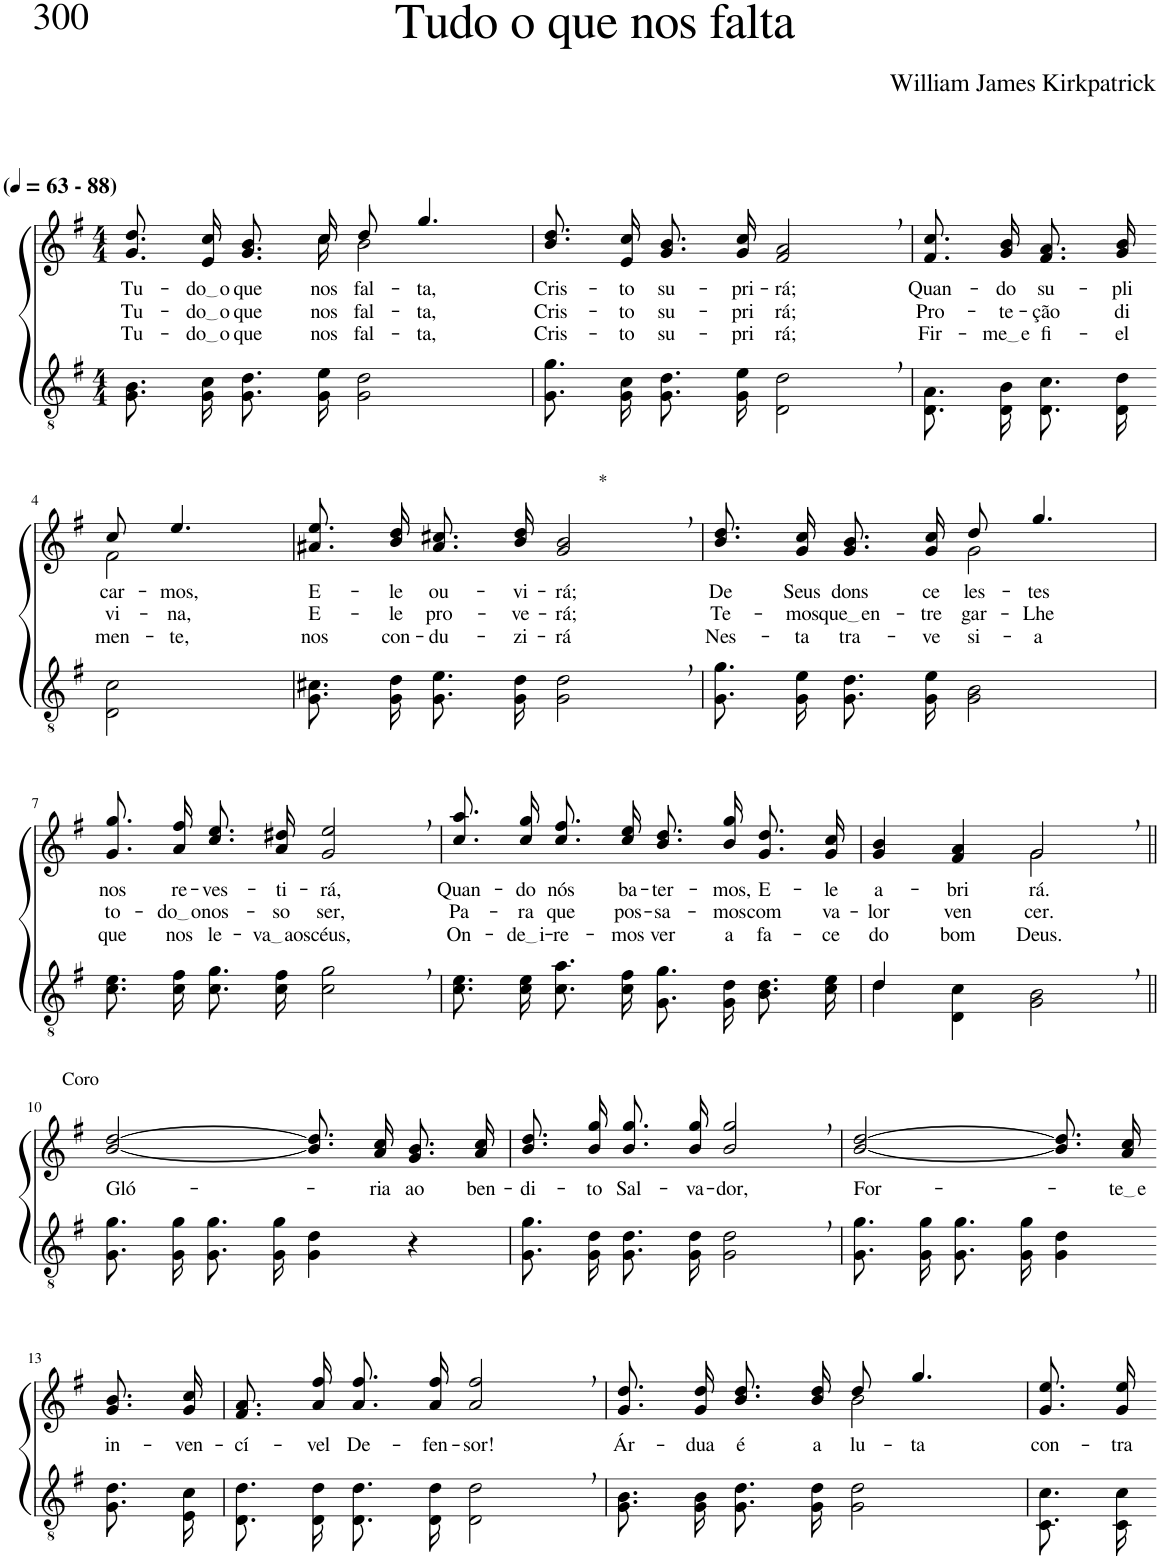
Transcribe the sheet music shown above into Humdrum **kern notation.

**kern	**kern	**text	**text	**text
*part2	*part1	*part1	*part1	*part1
*staff2	*staff1	*staff1	*staff1	*staff1
*I"Parte III e IV	*I"Parte I e II	*	*	*
*clefGv2	*clefG2	*	*	*
*Trd3c5	*Trd3c5	*	*	*
*k[f#]	*k[f#]	*	*	*
*M4/4	*M4/4	*	*	*
*MM63	*MM63	*	*	*
=1	=1	=1	=1	=1
*	*^	*	*	*
!	!LO:TX:a:B:t=(	!	!	!	!
!	!LO:TX:a:B:t=- 88)	!	!	!	!
!	!	!	!LO:LY:b	!LO:LY:b	!LO:LY:b
8.G/ 8.B/L	4..ryy	8.g/ 8.dd/L	Tu-	Tu-	Tu-
!	!	!	!LO:LY:b	!LO:LY:b	!LO:LY:b
16G/ 16c/Jk	.	16e/ 16cc/Jk	do o	do o	do o
!	!	!	!LO:LY:b	!LO:LY:b	!LO:LY:b
8.G\ 8.d\L	.	8.g/ 8.b/L	que	que	que
!	!	!	!LO:LY:b	!LO:LY:b	!LO:LY:b
16G\ 16e\Jk	16cc\	16cc/Jk	nos	nos	nos
!	!	!	!LO:LY:b	!LO:LY:b	!LO:LY:b
2G\ 2d\	2b\	8dd/	fal-	fal-	fal-
!	!	!	!LO:LY:b	!LO:LY:b	!LO:LY:b
.	.	4.gg/	-ta,	-ta,	-ta,
=2	=2	=2	=2	=2	=2
!	!	!	!LO:LY:b	!LO:LY:b	!LO:LY:b
*	*v	*v	*	*	*
8.G/ 8.g/L	8.b\ 8.dd\L	Cris-	Cris-	Cris-
!	!	!LO:LY:b	!LO:LY:b	!LO:LY:b
16G/ 16c/Jk	16e\ 16cc\Jk	-to	-to	-to
!	!	!LO:LY:b	!LO:LY:b	!LO:LY:b
8.G\ 8.d\L	8.g/ 8.b/L	su-	su-	su-
!	!	!LO:LY:b	!LO:LY:b	!LO:LY:b
16G\ 16e\Jk	16g/ 16cc/Jk	-pri-	-pri	-pri
!	!	!LO:LY:b	!LO:LY:b	!LO:LY:b
2D\, 2d\,	2f#/, 2a/,	-rá;	rá;	rá;
=3	=3	=3	=3	=3
!	!	!LO:LY:b	!LO:LY:b	!LO:LY:b
8.D/ 8.A/L	8.f#/ 8.cc/L	Quan-	Pro-	Fir-
!	!	!LO:LY:b	!LO:LY:b	!LO:LY:b
16D/ 16B/Jk	16g/ 16b/Jk	-do	-te-	me e
!	!	!LO:LY:b	!LO:LY:b	!LO:LY:b
8.D/ 8.c/L	8.f#/ 8.a/L	su-	-ção	fi-
!	!	!LO:LY:b	!LO:LY:b	!LO:LY:b
16D/ 16d/Jk	16g/ 16b/Jk	-pli-	di-	-el-
!!LO:LB:g=z
=4-	=4-	=4-	=4-	=4-
*	*^	*	*	*
!	!	!	!LO:LY:b	!LO:LY:b	!LO:LY:b
2D\ 2c\	8cc/	2f#\	-car-	-vi-	-men-
!	!	!	!LO:LY:b	!LO:LY:b	!LO:LY:b
.	4.ee/	.	-mos,	-na,	-te,
*	*v	*v	*	*	*
=5	=5	=5	=5	=5
!	!	!LO:LY:b	!LO:LY:b	!LO:LY:b
8.G\ 8.c#X\L	8.a#X\ 8.ee\L	E-	E-	nos
!	!	!LO:LY:b	!LO:LY:b	!LO:LY:b
16G\ 16d\Jk	16b\ 16dd\Jk	-le	-le	con-
!	!	!LO:LY:b	!LO:LY:b	!LO:LY:b
8.G\ 8.e\L	8.a#\ 8.cc#X\L	ou-	pro-	-du-
!	!	!LO:LY:b	!LO:LY:b	!LO:LY:b
16G\ 16d\Jk	16b\ 16dd\Jk	-vi-	-ve-	-zi-
!	!LO:TX:a:t=*	!	!	!
!	!	!LO:LY:b	!LO:LY:b	!LO:LY:b
2G\, 2d\,	2g/, 2b/,	-rá;	-rá;	-rá
=6	=6	=6	=6	=6
!	!	!LO:LY:b	!LO:LY:b	!LO:LY:b
*	*^	*	*	*
8.G\ 8.g\L	8.b\ 8.dd\L	2ryy	De	Te-	Nes-
!	!	!	!LO:LY:b	!LO:LY:b	!LO:LY:b
16G\ 16e\Jk	16g\ 16cc\Jk	.	Seus	-mos	-ta
!	!	!	!LO:LY:b	!LO:LY:b	!LO:LY:b
8.G\ 8.d\L	8.g/ 8.b/L	.	dons	que en	tra-
!	!	!	!LO:LY:b	!LO:LY:b	!LO:LY:b
16G\ 16e\Jk	16g/ 16cc/Jk	.	ce-	-tre-	-ve-
!	!	!	!LO:LY:b	!LO:LY:b	!LO:LY:b
2G\ 2B\	8dd/	2g\	-les-	-gar-	-si-
!	!	!	!LO:LY:b	!LO:LY:b	!LO:LY:b
.	4.gg/	.	-tes	-Lhe	-a
*	*v	*v	*	*	*
!!LO:LB:g=z
=7	=7	=7	=7	=7
!	!	!LO:LY:b	!LO:LY:b	!LO:LY:b
8.c\ 8.e\L	8.g\ 8.gg\L	nos	to-	que
!	!	!LO:LY:b	!LO:LY:b	!LO:LY:b
16c\ 16f#\Jk	16a\ 16ff#\Jk	re-	do o	nos
!	!	!LO:LY:b	!LO:LY:b	!LO:LY:b
8.c\ 8.g\L	8.cc\ 8.ee\L	-ves-	nos-	le-
!	!	!LO:LY:b	!LO:LY:b	!LO:LY:b
16c\ 16f#\Jk	16a\ 16dd#X\Jk	-ti-	-so	va aos
!	!	!LO:LY:b	!LO:LY:b	!LO:LY:b
2c\, 2g\,	2g/, 2ee/,	-rá,	ser,	céus,
=8	=8	=8	=8	=8
!	!	!LO:LY:b	!LO:LY:b	!LO:LY:b
8.c\ 8.e\L	8.cc\ 8.aa\L	Quan-	Pa-	On-
!	!	!LO:LY:b	!LO:LY:b	!LO:LY:b
16c\ 16e\Jk	16cc\ 16gg\Jk	-do	-ra	de i
!	!	!LO:LY:b	!LO:LY:b	!LO:LY:b
8.c\ 8.a\L	8.cc\ 8.ff#\L	nós	que	-re-
!	!	!LO:LY:b	!LO:LY:b	!LO:LY:b
16c\ 16f#\Jk	16cc\ 16ee\Jk	ba-	pos-	-mos
!	!	!LO:LY:b	!LO:LY:b	!LO:LY:b
8.G\ 8.g\L	8.b\ 8.dd\L	-ter-	-sa-	ver
!	!	!LO:LY:b	!LO:LY:b	!LO:LY:b
16G\ 16d\Jk	16b\ 16gg\Jk	-mos,	-mos	a
!	!	!LO:LY:b	!LO:LY:b	!LO:LY:b
8.B\ 8.d\L	8.g/ 8.dd/L	E-	com	fa-
!	!	!LO:LY:b	!LO:LY:b	!LO:LY:b
16c\ 16e\Jk	16g/ 16cc/Jk	-le	va-	-ce
=9	=9	=9	=9	=9
*^	*	*	*	*
!	!	!	!LO:LY:b	!LO:LY:b	!LO:LY:b
*	*	*^	*	*	*
4d/	4d\	4g/ 4b/	2ryy	a-	-lor	do
!	!	!	!	!LO:LY:b	!LO:LY:b	!LO:LY:b
2.ryy	4D\ 4c\	4f#/ 4a/	.	-bri-	ven-	bom
!	!	!	!	!LO:LY:b	!LO:LY:b	!LO:LY:b
.	2G\ 2B\	2g,/	2g\	-rá.	-cer.	Deus.
!!LO:LB:g=z
=10||	=10||	=10||	=10||	=10||	=10||	=10||
!	!	!LO:TX:a:t=Coro	!	!	!	!
!	!	!	!	!LO:LY:b	!	!
*v	*v	*	*	*	*	*
*	*v	*v	*	*	*
8.G\ 8.g\L	[2b/ [2dd/	Gló-	.	.
16G\ 16g\Jk	.	.	.	.
8.G\ 8.g\L	.	.	.	.
16G\ 16g\Jk	.	.	.	.
4G\ 4d\	8.b]\ 8.dd]\L	.	.	.
!	!	!LO:LY:b	!	!
.	16a\ 16cc\Jk	-ria	.	.
!	!	!LO:LY:b	!	!
4r	8.g/ 8.b/L	ao	.	.
!	!	!LO:LY:b	!	!
.	16a/ 16cc/Jk	ben-	.	.
=11	=11	=11	=11	=11
!	!	!LO:LY:b	!	!
8.G\ 8.g\L	8.b\ 8.dd\L	-di-	.	.
!	!	!LO:LY:b	!	!
16G\ 16d\Jk	16b\ 16gg\Jk	-to	.	.
!	!	!LO:LY:b	!	!
8.G\ 8.d\L	8.b\ 8.gg\L	Sal-	.	.
!	!	!LO:LY:b	!	!
16G\ 16d\Jk	16b\ 16gg\Jk	-va-	.	.
!	!	!LO:LY:b	!	!
2G\, 2d\,	2b/, 2gg/,	-dor,	.	.
=12	=12	=12	=12	=12
!	!	!LO:LY:b	!	!
8.G\ 8.g\L	[2b/ [2dd/	For-	.	.
16G\ 16g\Jk	.	.	.	.
8.G\ 8.g\L	.	.	.	.
16G\ 16g\Jk	.	.	.	.
4G\ 4d\	8.b]\ 8.dd]\L	.	.	.
!	!	!LO:LY:b	!	!
.	16a\ 16cc\Jk	te e	.	.
!!LO:LB:g=z
=13-	=13-	=13-	=13-	=13-
!	!	!LO:LY:b	!	!
8.G/ 8.d/L	8.g/ 8.b/L	in-	.	.
!	!	!LO:LY:b	!	!
16E/ 16c/Jk	16g/ 16cc/Jk	-ven-	.	.
=14	=14	=14	=14	=14
!	!	!LO:LY:b	!	!
8.D/ 8.d/L	8.f#\ 8.a\L	-cí-	.	.
!	!	!LO:LY:b	!	!
16D/ 16d/Jk	16a\ 16ff#\Jk	-vel	.	.
!	!	!LO:LY:b	!	!
8.D/ 8.d/L	8.a\ 8.ff#\L	De-	.	.
!	!	!LO:LY:b	!	!
16D/ 16d/Jk	16a\ 16ff#\Jk	-fen-	.	.
!	!	!LO:LY:b	!	!
2D\, 2d\,	2a/, 2ff#/,	-sor!	.	.
=15	=15	=15	=15	=15
!	!	!LO:LY:b	!	!
*	*^	*	*	*
8.G/ 8.B/L	8.g\ 8.dd\L	2ryy	Ár-	.	.
!	!	!	!LO:LY:b	!	!
16G/ 16B/Jk	16g\ 16dd\Jk	.	-dua	.	.
!	!	!	!LO:LY:b	!	!
8.G\ 8.d\L	8.b\ 8.dd\L	.	é	.	.
!	!	!	!LO:LY:b	!	!
16G\ 16d\Jk	16b\ 16dd\Jk	.	a	.	.
!	!	!	!LO:LY:b	!	!
2G\ 2d\	8dd/	2b\	lu-	.	.
!	!	!	!LO:LY:b	!	!
.	4.gg/	.	-ta	.	.
*	*v	*v	*	*	*
=16	=16	=16	=16	=16
!	!	!LO:LY:b	!	!
8.C/ 8.c/L	8.g\ 8.ee\L	con-	.	.
!	!	!LO:LY:b	!	!
16C/ 16c/Jk	16g\ 16ee\Jk	-tra	.	.
=-	=-	=-	=-	=-
*-	*-	*-	*-	*-
